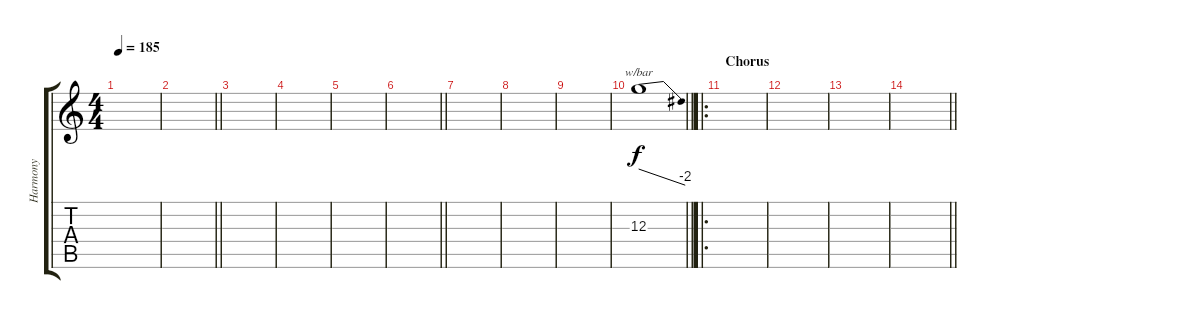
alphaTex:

\track ("Harmony" "Harmony") {instrument overdrivenguitar}
\staff {score tabs}
\tuning (E4 B3 G3 D3 A2 E2) {hide}
\ts (4 4)
\tempo 185
\clef g2
\ks c
|
\barLineRight lightlight
|
\section ("" "")
|
|
|
\barLineRight lightlight
|
\section ("" "")
|
|
|
\barLineRight lightlight
12.3.1{tbe (dive default 0 0 60 -8)} |
\ro
\section ("" "Chorus")
|
|
|
\barLineRight lightlight
